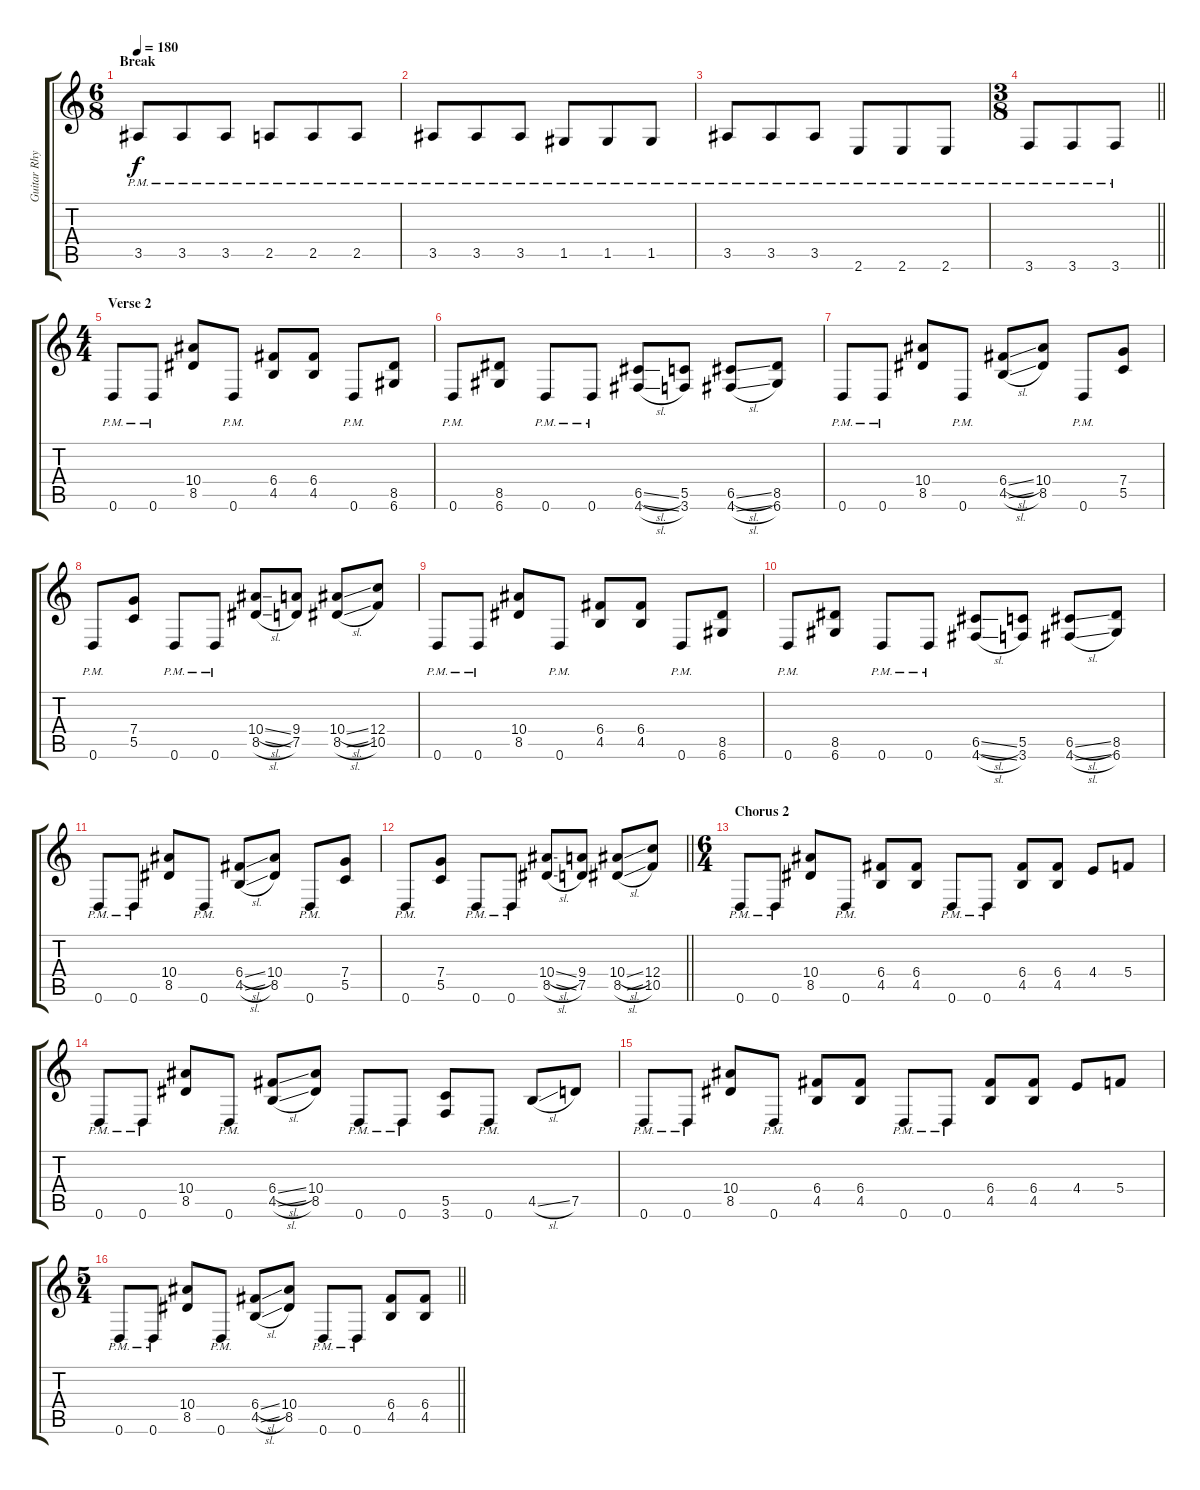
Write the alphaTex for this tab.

\track ("Guitar Rhythm (Bill Kelliher)" "Guitar Rhy") {instrument distortionguitar}
\staff {score tabs}
\tuning (D4 A3 F3 C3 G2 D2) {hide}
\ts (6 8)
\section ("" "Break")
\tempo 180
\clef g2
\ks c
3.5{pm}.8{dy f} 3.5{pm}.8 3.5{pm}.8 2.5{pm}.8 2.5{pm}.8 2.5{pm}.8 |
3.5{pm}.8 3.5{pm}.8 3.5{pm}.8 1.5{pm}.8 1.5{pm}.8 1.5{pm}.8 |
3.5{pm}.8 3.5{pm}.8 3.5{pm}.8 2.6{pm}.8 2.6{pm}.8 2.6{pm}.8 |
\ts (3 8)
\barLineRight lightlight
3.6{pm}.8 3.6{pm}.8 3.6{pm}.8 |
\ts (4 4)
\section ("" "Verse 2")
0.6{pm}.8 0.6{pm}.8 (10.4 8.5).8 0.6{pm}.8 (6.4 4.5).8 (6.4 4.5).8 0.6{pm}.8 (8.5 6.6).8 |
0.6{pm}.8 (8.5 6.6).8 0.6{pm}.8 0.6{pm}.8 (6.5{sl} 4.6{sl}).8 (5.5 3.6).8 (6.5{sl} 4.6{sl}).8 (8.5 6.6).8 |
0.6{pm}.8 0.6{pm}.8 (10.4 8.5).8 0.6{pm}.8 (6.4{sl} 4.5{sl}).8 (10.4 8.5).8 0.6{pm}.8 (7.4 5.5).8 |
0.6{pm}.8 (7.4 5.5).8 0.6{pm}.8 0.6{pm}.8 (10.4{sl} 8.5{sl}).8 (9.4 7.5).8 (10.4{sl} 8.5{sl}).8 (12.4 10.5).8 |
0.6{pm}.8 0.6{pm}.8 (10.4 8.5).8 0.6{pm}.8 (6.4 4.5).8 (6.4 4.5).8 0.6{pm}.8 (8.5 6.6).8 |
0.6{pm}.8 (8.5 6.6).8 0.6{pm}.8 0.6{pm}.8 (6.5{sl} 4.6{sl}).8 (5.5 3.6).8 (6.5{sl} 4.6{sl}).8 (8.5 6.6).8 |
0.6{pm}.8 0.6{pm}.8 (10.4 8.5).8 0.6{pm}.8 (6.4{sl} 4.5{sl}).8 (10.4 8.5).8 0.6{pm}.8 (7.4 5.5).8 |
\barLineRight lightlight
0.6{pm}.8 (7.4 5.5).8 0.6{pm}.8 0.6{pm}.8 (10.4{sl} 8.5{sl}).8 (9.4 7.5).8 (10.4{sl} 8.5{sl}).8 (12.4 10.5).8 |
\ts (6 4)
\section ("" "Chorus 2")
0.6{pm}.8 0.6{pm}.8 (10.4 8.5).8 0.6{pm}.8 (6.4 4.5).8 (6.4 4.5).8 0.6{pm}.8 0.6{pm}.8 (6.4 4.5).8 (6.4 4.5).8 4.4.8 5.4.8 |
0.6{pm}.8 0.6{pm}.8 (10.4 8.5).8 0.6{pm}.8 (6.4{sl} 4.5{sl}).8 (10.4 8.5).8 0.6{pm}.8 0.6{pm}.8 (5.5 3.6).8 0.6{pm}.8 4.5{sl}.8 7.5.8 |
0.6{pm}.8 0.6{pm}.8 (10.4 8.5).8 0.6{pm}.8 (6.4 4.5).8 (6.4 4.5).8 0.6{pm}.8 0.6{pm}.8 (6.4 4.5).8 (6.4 4.5).8 4.4.8 5.4.8 |
\ts (5 4)
\barLineRight lightlight
0.6{pm}.8 0.6{pm}.8 (10.4 8.5).8 0.6{pm}.8 (6.4{sl} 4.5{sl}).8 (10.4 8.5).8 0.6{pm}.8 0.6{pm}.8 (6.4 4.5).8 (6.4 4.5).8
